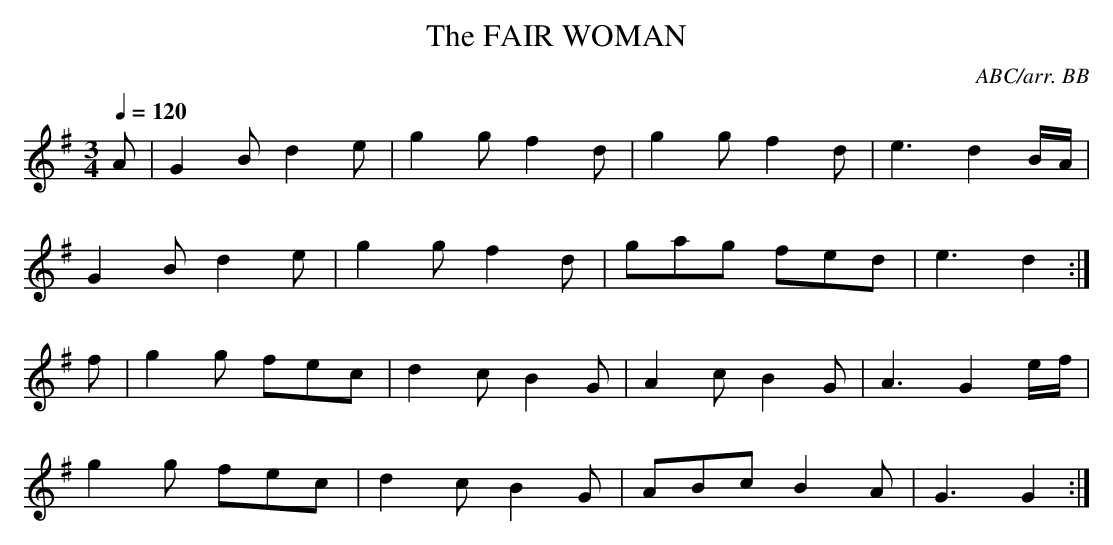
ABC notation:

X:1
T:FAIR WOMAN, The
C:ABC/arr. BB
Q:1/4=120
L:1/8
M:3/4
K:G
A|G2B d2e|g2g f2d|g2g f2d|e3 d2B/A/|
G2B d2e|g2g f2d|gag fed|e3 d2 :|
f|g2g fec|d2c B2G|A2c B2G|A3 G2e/f/|
g2g fec|d2c B2G|ABc B2A|G3 G2:|
